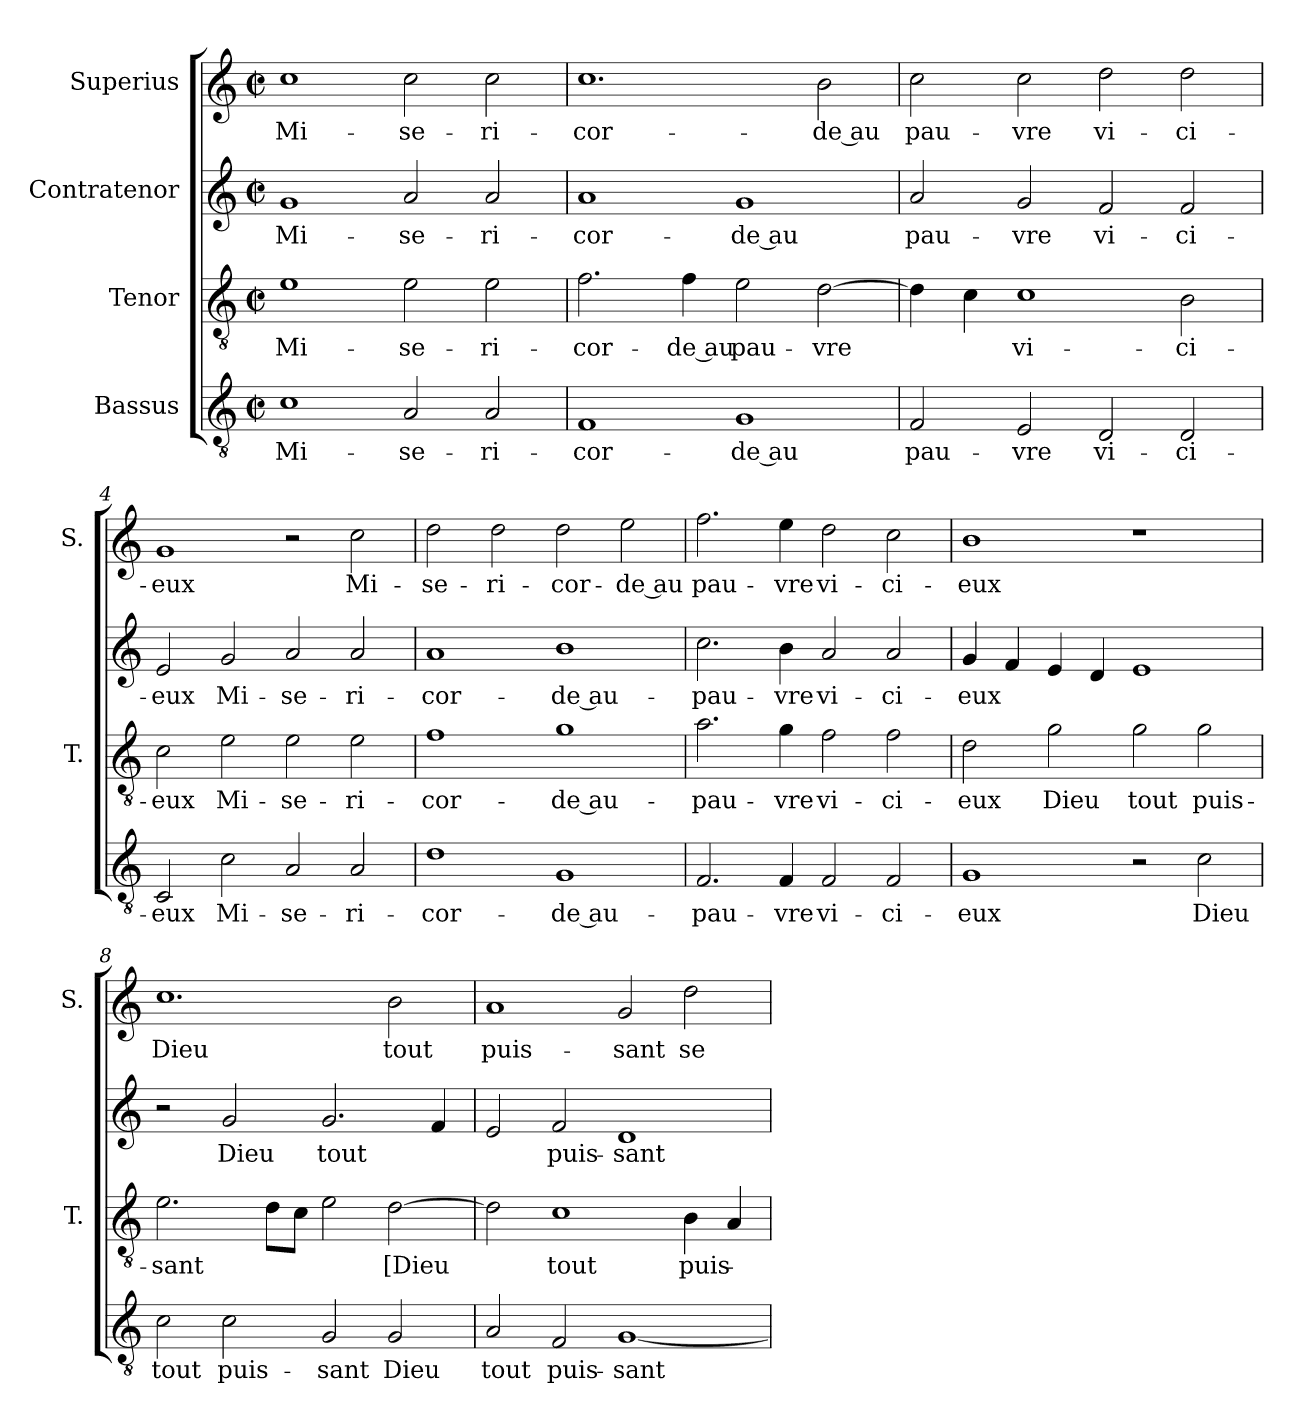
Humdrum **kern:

**kern	**text	**kern	**text	**kern	**text	**kern	**text
*part4	*part4	*part3	*part3	*part2	*part2	*part1	*part1
*staff4	*staff4	*staff3	*staff3	*staff2	*staff2	*staff1	*staff1
*I"Bassus	*	*I"Tenor	*	*I"Contratenor	*	*I"Superius	*
*	*	*I'T.	*	*	*	*I'S.	*
*clefGv2	*	*clefGv2	*	*clefG2	*	*clefG2	*
*k[]	*	*k[]	*	*k[]	*	*k[]	*
*C:	*	*C:	*	*C:	*	*C:	*
*M2/2	*	*M2/2	*	*M2/2	*	*M2/2	*
*met(c|)	*	*met(c|)	*	*met(c|)	*	*met(c|)	*
=1	=1	=1	=1	=1	=1	=1	=1
1c\	Mi-	1e\	Mi-	1g/	Mi-	1cc\	Mi-
2A/	-se-	2e\	-se-	2a/	-se-	2cc\	-se-
2A/	-ri-	2e\	-ri-	2a/	-ri-	2cc\	-ri-
=2	=2	=2	=2	=2	=2	=2	=2
1F/	-cor-	2.f\	-cor-	1a/	-cor-	1.cc\	-cor-
.	.	4f\	-de au	.	.	.	.
1G/	-de au	2e\	pau-	1g/	-de au	.	.
.	.	[2d\	-vre	.	.	2b\	-de au
=3	=3	=3	=3	=3	=3	=3	=3
2F/	pau-	4d\]	.	2a/	pau-	2cc\	pau-
.	.	4c\	.	.	.	.	.
2E/	-vre	1c\	vi-	2g/	-vre	2cc\	-vre
2D/	vi-	.	.	2f/	vi-	2dd\	vi-
2D/	-ci-	2B\	-ci-	2f/	-ci-	2dd\	-ci-
=4	=4	=4	=4	=4	=4	=4	=4
2C/	-eux	2c\	-eux	2e/	-eux	1g/	-eux
2c\	Mi-	2e\	Mi-	2g/	Mi-	.	.
2A/	-se-	2e\	-se-	2a/	-se-	2r	.
2A/	-ri-	2e\	-ri-	2a/	-ri-	2cc\	Mi-
=5	=5	=5	=5	=5	=5	=5	=5
1d\	-cor-	1f\	-cor-	1a/	-cor-	2dd\	-se-
.	.	.	.	.	.	2dd\	-ri-
1G/	-de au-	1g\	-de au-	1b\	-de au-	2dd\	-cor-
.	.	.	.	.	.	2ee\	-de au
!!LO:LB:g=z
=6	=6	=6	=6	=6	=6	=6	=6
2.F/	-pau-	2.a\	-pau-	2.cc\	-pau-	2.ff\	pau-
4F/	-vre	4g\	-vre	4b\	-vre	4ee\	-vre
2F/	vi-	2f\	vi-	2a/	vi-	2dd\	vi-
2F/	-ci-	2f\	-ci-	2a/	-ci-	2cc\	-ci-
=7	=7	=7	=7	=7	=7	=7	=7
1G/	-eux	2d\	-eux	4g/	-eux	1b\	-eux
.	.	.	.	4f/	.	.	.
.	.	2g\	Dieu	4e/	.	.	.
.	.	.	.	4d/	.	.	.
2r	.	2g\	tout	1e/	.	1r	.
2c\	Dieu	2g\	puis-	.	.	.	.
=8	=8	=8	=8	=8	=8	=8	=8
2c\	tout	2.e\	-sant	2r	.	1.cc\	Dieu
2c\	puis-	.	.	2g/	Dieu	.	.
.	.	8d\L	.	.	.	.	.
.	.	8c\J	.	.	.	.	.
2G/	-sant	2e\	.	2.g/	tout	.	.
2G/	Dieu	[2d\	[Dieu	.	.	2b\	tout
.	.	.	.	4f/	.	.	.
=9	=9	=9	=9	=9	=9	=9	=9
2A/	tout	2d\]	.	2e/	.	1a/	puis-
2F/	puis-	1c\	tout	2f/	puis-	.	.
[1G/	-sant	.	.	1d/	-sant	2g/	-sant
.	.	4B\	puis-	.	.	2dd\	se-
.	.	4A/	.	.	.	.	.
=	=	=	=	=	=	=	=
*-	*-	*-	*-	*-	*-	*-	*-
